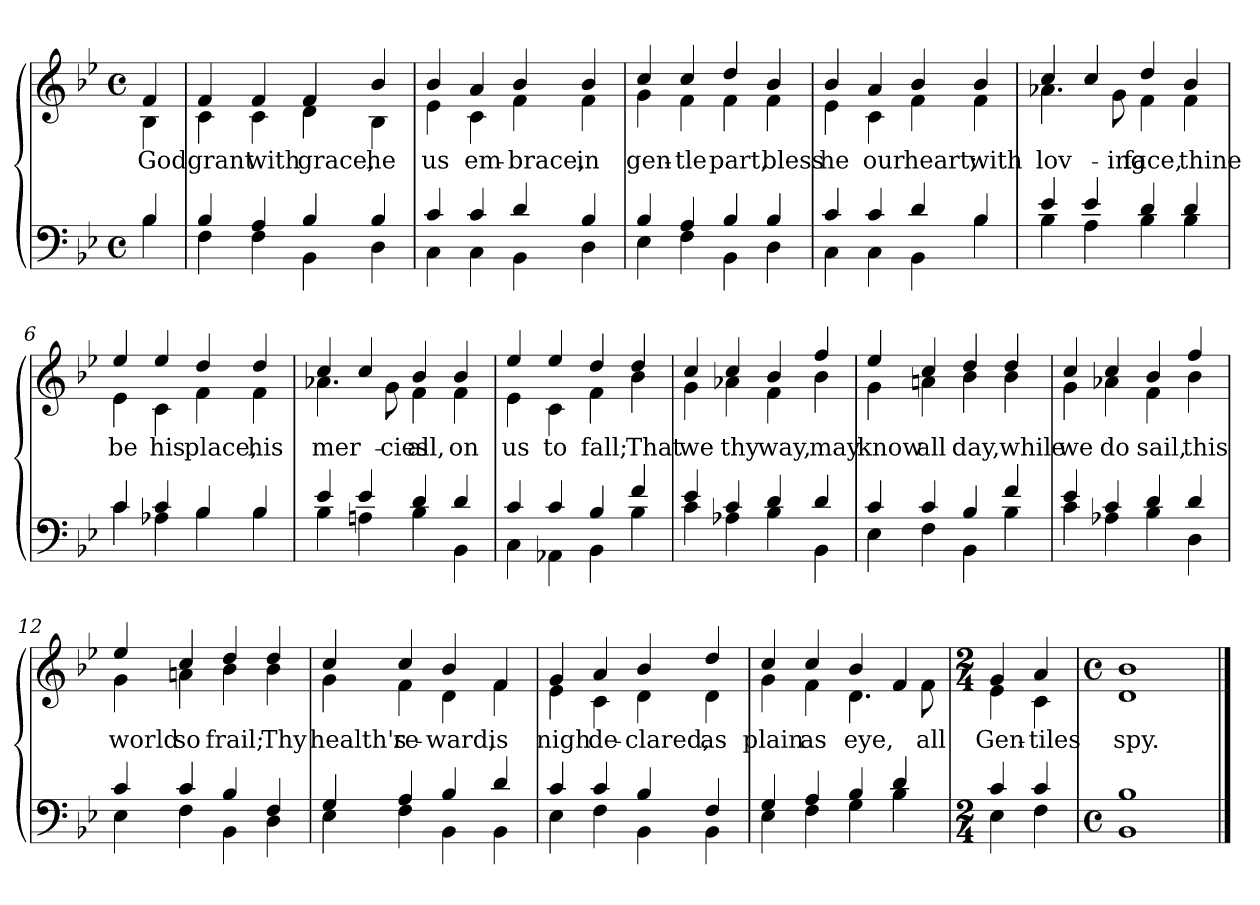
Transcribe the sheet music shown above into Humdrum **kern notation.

**kern	**kern	**text
*part2	*part1	*part1
*staff2	*staff1	*staff1
*clefF4	*clefG2	*
*k[b-e-]	*k[b-e-]	*
*B-:	*B-:	*
*M4/4	*M4/4	*
*met(c)	*met(c)	*
=	=	=
*^	*^	*
4B-/	4B-\	4f/	4B-\	God
=1	=1	=1	=1	=1
4B-/	4F\	4f/	4c\	grant
4A/	4F\	4f/	4c\	with
4B-/	4BB-\	4f/	4d\	grace,
4B-/	4D\	4b-/	4B-\	he
=2	=2	=2	=2	=2
4c/	4C\	4b-/	4e-\	us
4c/	4C\	4a/	4c\	em-
4d/	4BB-\	4b-/	4f\	-brace,
4B-/	4D\	4b-/	4f\	in
=3	=3	=3	=3	=3
4B-/	4E-\	4cc/	4g\	gen-
4A/	4F\	4cc/	4f\	-tle
4B-/	4BB-\	4dd/	4f\	part,
4B-/	4D\	4b-/	4f\	bless
=4	=4	=4	=4	=4
4c/	4C\	4b-/	4e-\	he
4c/	4C\	4a/	4c\	our
4d/	4BB-\	4b-/	4f\	heart;
4B-/	4B-\	4b-/	4f\	with
!!LO:LB:g=z	!!
=5	=5	=5	=5	=5
4e-/	4B-\	4cc/	4.a-X\	lov-
4e-/	4A\	4cc/	.	.
.	.	.	8g\	-ing
4d/	4B-\	4dd/	4f\	face,
4d/	4B-\	4b-/	4f\	thine
=6	=6	=6	=6	=6
4c/	4c\	4ee-/	4e-\	be
4c/	4A-X\	4ee-/	4c\	his
4B-/	4B-\	4dd/	4f\	place,
4B-/	4B-\	4dd/	4f\	his
=7	=7	=7	=7	=7
4e-/	4B-\	4cc/	4.a-X\	mer-
4e-/	4An\	4cc/	.	.
.	.	.	8g\	-cies
4d/	4B-\	4b-/	4f\	all,
4d/	4BB-\	4b-/	4f\	on
=8	=8	=8	=8	=8
4c/	4C\	4ee-/	4e-\	us
4c/	4AA-X\	4ee-/	4c\	to
4B-/	4BB-\	4dd/	4f\	fall;
4f/	4B-\	4dd/	4b-\	That
=9	=9	=9	=9	=9
4e-/	4c\	4cc/	4g\	we
4c/	4A-X\	4cc/	4a-X\	thy
4d/	4B-\	4b-/	4f\	way,
4d/	4BB-\	4ff/	4b-\	may
!!LO:LB:g=z	!!
=10	=10	=10	=10	=10
4c/	4E-\	4ee-/	4g\	know
4c/	4F\	4cc/	4an\	all
4B-/	4BB-\	4dd/	4b-\	day,
4f/	4B-\	4dd/	4b-\	while
=11	=11	=11	=11	=11
4e-/	4c\	4cc/	4g\	we
4c/	4A-X\	4cc/	4a-X\	do
4d/	4B-\	4b-/	4f\	sail,
4d/	4D\	4ff/	4b-\	this
=12	=12	=12	=12	=12
4c/	4E-\	4ee-/	4g\	world
4c/	4F\	4cc/	4an\	so
4B-/	4BB-\	4dd/	4b-\	frail;
4F/	4D\	4dd/	4b-\	Thy
=13	=13	=13	=13	=13
4G/	4E-\	4cc/	4g\	health's
4A/	4F\	4cc/	4f\	re-
4B-/	4BB-\	4b-/	4d\	-ward,
4d/	4BB-\	4f/	4f\	is
!!LO:LB:g=z	!!
=14	=14	=14	=14	=14
4c/	4E-\	4g/	4e-\	nigh
4c/	4F\	4a/	4c\	de-
4B-/	4BB-\	4b-/	4d\	-clared,
4F/	4BB-\	4dd/	4d\	as
=15	=15	=15	=15	=15
4G/	4E-\	4cc/	4g\	plain
4A/	4F\	4cc/	4f\	as
4B-/	4G\	4b-/	4.d\	eye,
4d/	4B-\	4f/	.	.
.	.	.	8f\	all
=16	=16	=16	=16	=16
*M2/4	*	*M2/4	*	*
4c/	4E-\	4g/	4e-\	Gen-
4c/	4F\	4a/	4c\	-tiles
=17	=17	=17	=17	=17
*M4/4	*	*M4/4	*	*
*met(c)	*	*met(c)	*	*
1B-	1BB-	1b-	1d	spy.
*v	*v	*	*	*
*	*v	*v	*
==	==	==
*-	*-	*-
